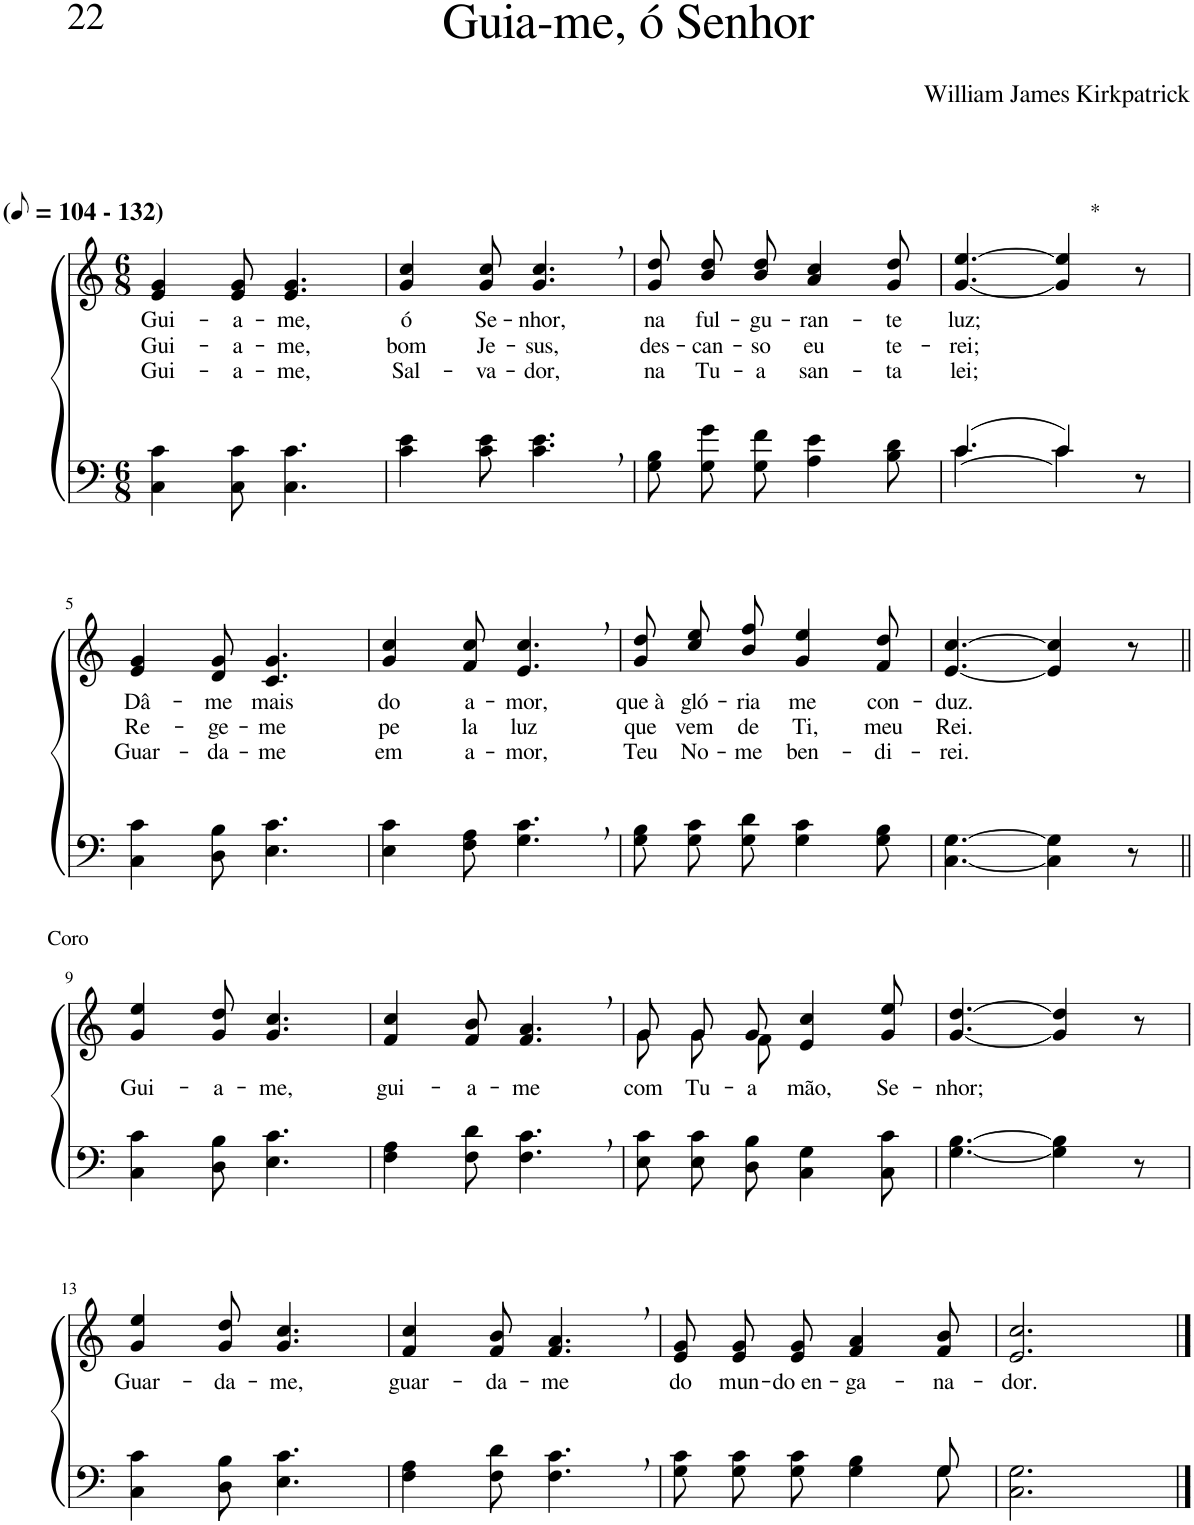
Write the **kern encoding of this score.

**kern	**kern	**text	**text	**text
*part2	*part1	*part1	*part1	*part1
*staff2	*staff1	*staff1	*staff1	*staff1
*I"Parte III e IV	*I"Parte I e II	*	*	*
*clefF4	*clefG2	*	*	*
*Trd2c3	*Trd2c3	*	*	*
*k[]	*k[]	*	*	*
*M6/8	*M6/8	*	*	*
*MM52	*MM52	*	*	*
=1	=1	=1	=1	=1
!	!LO:TX:a:B:t=(	!	!	!
!	!LO:TX:a:B:t=- 132)	!	!	!
!	!	!LO:LY:b	!LO:LY:b	!LO:LY:b
4C\ 4c\	4e/ 4g/	Gui-	Gui-	Gui-
!	!	!LO:LY:b	!LO:LY:b	!LO:LY:b
8C\ 8c\	8e/ 8g/	-a-	-a-	-a-
!	!	!LO:LY:b	!LO:LY:b	!LO:LY:b
4.C\ 4.c\	4.e/ 4.g/	-me,	-me,	-me,
=2	=2	=2	=2	=2
!	!	!LO:LY:b	!LO:LY:b	!LO:LY:b
4c\ 4e\	4g/ 4cc/	ó	bom	Sal-
!	!	!LO:LY:b	!LO:LY:b	!LO:LY:b
8c\ 8e\	8g/ 8cc/	Se-	Je-	-va-
!	!	!LO:LY:b	!LO:LY:b	!LO:LY:b
4.c\, 4.e\,	4.g/, 4.cc/,	-nhor,	-sus,	-dor,
=3	=3	=3	=3	=3
!	!	!LO:LY:b	!LO:LY:b	!LO:LY:b
8G\ 8B\L	8g\ 8dd\L	na	des-	na
!	!	!LO:LY:b	!LO:LY:b	!LO:LY:b
8G\ 8g\	8b\ 8dd\	ful-	-can-	Tu-
!	!	!LO:LY:b	!LO:LY:b	!LO:LY:b
8G\ 8f\J	8b\ 8dd\J	-gu-	-so	-a
!	!	!LO:LY:b	!LO:LY:b	!LO:LY:b
4A\ 4e\	4a/ 4cc/	-ran-	eu	san-
!	!	!LO:LY:b	!LO:LY:b	!LO:LY:b
8B\ 8d\	8g/ 8dd/	-te	te-	-ta
=4	=4	=4	=4	=4
*^	*	*	*	*
!	!	!	!LO:LY:b	!LO:LY:b	!LO:LY:b
([4.c/	4.c\	[4.g/ [4.ee/	luz;	-rei;	lei;
!	!	!LO:TX:a:t=*	!	!	!
4c/])	4c\	4g/] 4ee/]	.	.	.
8r	8ryy	8r	.	.	.
!!LO:LB:g=z
=5	=5	=5	=5	=5	=5
!	!	!	!LO:LY:b	!LO:LY:b	!LO:LY:b
*v	*v	*	*	*	*
4C\ 4c\	4e/ 4g/	Dâ-	Re-	Guar-
!	!	!LO:LY:b	!LO:LY:b	!LO:LY:b
8D\ 8B\	8d/ 8g/	-me	-ge-	-da-
!	!	!LO:LY:b	!LO:LY:b	!LO:LY:b
4.E\ 4.c\	4.c/ 4.g/	mais	-me	-me
=6	=6	=6	=6	=6
!	!	!LO:LY:b	!LO:LY:b	!LO:LY:b
4E\ 4c\	4g/ 4cc/	do	pe	em
!	!	!LO:LY:b	!LO:LY:b	!LO:LY:b
8F\ 8A\	8f/ 8cc/	a-	la	a-
!	!	!LO:LY:b	!LO:LY:b	!LO:LY:b
4.G\, 4.c\,	4.e/, 4.cc/,	-mor,	luz	-mor,
=7	=7	=7	=7	=7
!	!	!LO:LY:b	!LO:LY:b	!LO:LY:b
8G\ 8B\L	8g\ 8dd\L	que à	que	Teu
!	!	!LO:LY:b	!LO:LY:b	!LO:LY:b
8G\ 8c\	8cc\ 8ee\	gló-	vem	No-
!	!	!LO:LY:b	!LO:LY:b	!LO:LY:b
8G\ 8d\J	8b\ 8ff\J	-ria	de	-me
!	!	!LO:LY:b	!LO:LY:b	!LO:LY:b
4G\ 4c\	4g/ 4ee/	me	Ti,	ben-
!	!	!LO:LY:b	!LO:LY:b	!LO:LY:b
8G\ 8B\	8f/ 8dd/	con-	meu	-di-
=8	=8	=8	=8	=8
!	!	!LO:LY:b	!LO:LY:b	!LO:LY:b
[4.C\ [4.G\	[4.e/ [4.cc/	-duz.	Rei.	-rei.
4C\] 4G\]	4e/] 4cc/]	.	.	.
8r	8r	.	.	.
!!LO:LB:g=z
=9||	=9||	=9||	=9||	=9||
!	!LO:TX:a:t=Coro	!	!	!
!	!	!LO:LY:b	!	!
4C\ 4c\	4g/ 4ee/	Gui-	.	.
!	!	!LO:LY:b	!	!
8D\ 8B\	8g/ 8dd/	-a-	.	.
!	!	!LO:LY:b	!	!
4.E\ 4.c\	4.g/ 4.cc/	-me,	.	.
=10	=10	=10	=10	=10
!	!	!LO:LY:b	!	!
4F\ 4A\	4f/ 4cc/	gui-	.	.
!	!	!LO:LY:b	!	!
8F\ 8d\	8f/ 8b/	-a-	.	.
!	!	!LO:LY:b	!	!
4.F\, 4.c\,	4.f/, 4.a/,	-me	.	.
=11	=11	=11	=11	=11
*	*^	*	*	*
!	!	!	!LO:LY:b	!	!
8E\ 8c\L	8g/L	8g\L	com	.	.
!	!	!	!LO:LY:b	!	!
8E\ 8c\	8g/	8g\	Tu-	.	.
!	!	!	!LO:LY:b	!	!
8D\ 8B\J	8g/J	8f\J	-a	.	.
!	!	!	!LO:LY:b	!	!
4C\ 4G\	4e/ 4cc/	4.ryy	mão,	.	.
!	!	!	!LO:LY:b	!	!
8C\ 8c\	8g/ 8ee/	.	Se-	.	.
*	*v	*v	*	*	*
=12	=12	=12	=12	=12
!	!	!LO:LY:b	!	!
[4.G\ [4.B\	[4.g/ [4.dd/	-nhor;	.	.
4G\] 4B\]	4g/] 4dd/]	.	.	.
8r	8r	.	.	.
!!LO:LB:g=z
=13	=13	=13	=13	=13
!	!	!LO:LY:b	!	!
4C\ 4c\	4g/ 4ee/	Guar-	.	.
!	!	!LO:LY:b	!	!
8D\ 8B\	8g/ 8dd/	-da-	.	.
!	!	!LO:LY:b	!	!
4.E\ 4.c\	4.g/ 4.cc/	-me,	.	.
=14	=14	=14	=14	=14
!	!	!LO:LY:b	!	!
4F\ 4A\	4f/ 4cc/	guar-	.	.
!	!	!LO:LY:b	!	!
8F\ 8d\	8f/ 8b/	-da-	.	.
!	!	!LO:LY:b	!	!
4.F\, 4.c\,	4.f/, 4.a/,	-me	.	.
=15	=15	=15	=15	=15
*^	*	*	*	*
!	!	!	!LO:LY:b	!	!
8G\ 8c\L	8ryy	8e/ 8g/L	do	.	.
!	!	!	!LO:LY:b	!	!
*v	*v	*	*	*	*
8G\ 8c\	8e/ 8g/	-mun-	.	.
!	!	!LO:LY:b	!	!
8G\ 8c\J	8e/ 8g/J	-do en-	.	.
!	!	!LO:LY:b	!	!
4G\ 4B\	4f/ 4a/	-ga-	.	.
*^	*	*	*	*
!	!	!	!LO:LY:b	!	!
8G\	8G/	8f/ 8b/	-na-	.	.
=16	=16	=16	=16	=16	=16
!	!	!	!LO:LY:b	!	!
*v	*v	*	*	*	*
2.C\ 2.G\	2.e/ 2.cc/	-dor.	.	.
==	==	==	==	==
*-	*-	*-	*-	*-
